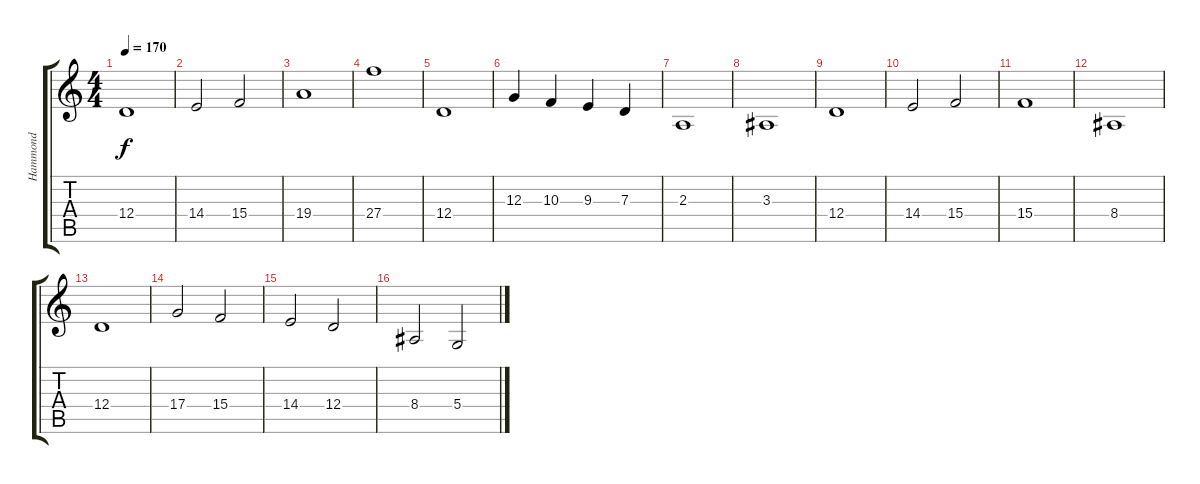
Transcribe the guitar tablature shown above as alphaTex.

\track ("Hammond" "Hammond") {instrument drawbarorgan}
\staff {score tabs}
\tuning (E4 B3 G3 D3 A2 E2) {hide}
\ts (4 4)
\tempo 170
\clef g2
\ks c
12.4.1{dy f} |
14.4.2 15.4.2 |
19.4.1 |
27.4.1 |
12.4.1 |
12.3.4 10.3.4 9.3.4 7.3.4 |
2.3.1 |
3.3.1 |
12.4.1 |
14.4.2 15.4.2 |
15.4.1 |
8.4.1 |
12.4.1 |
17.4.2 15.4.2 |
14.4.2 12.4.2 |
8.4.2 5.4.2
